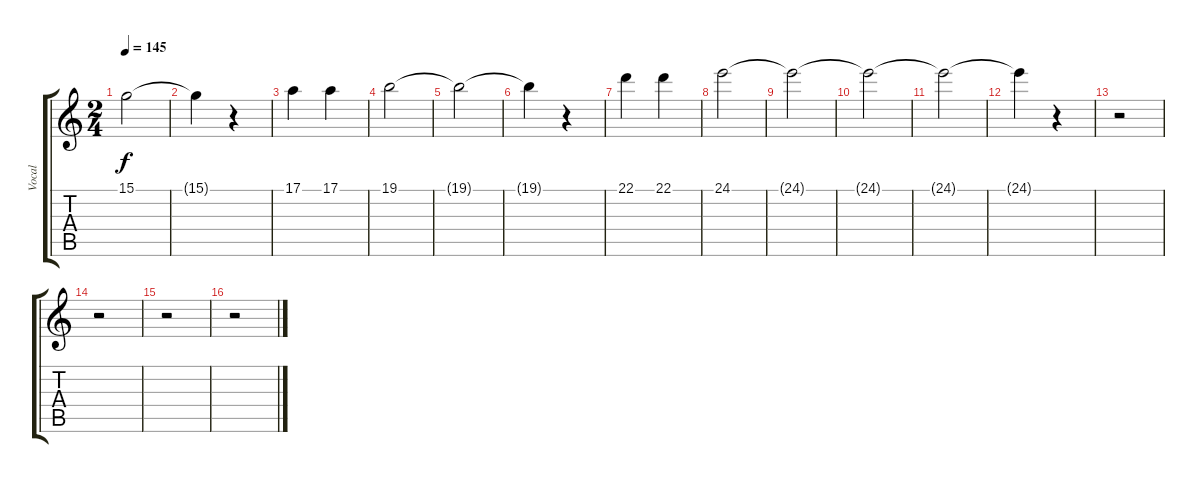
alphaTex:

\track ("Vocal" "Vocal") {instrument lead1square}
\staff {score tabs}
\tuning (E4 B3 G3 D3 A2 E2) {hide}
\ts (2 4)
\tempo 145
\clef g2
\ks c
15.1{t}.2{dy f} |
15.1{t}.4 r.4 |
17.1.4 17.1.4 |
19.1.2 |
19.1{t}.2 |
19.1{t}.4 r.4 |
22.1.4 22.1.4 |
24.1.2 |
24.1{t}.2 |
24.1{t}.2 |
24.1{t}.2 |
24.1{t}.4 r.4 |
r.2 |
r.2 |
r.2 |
r.2
